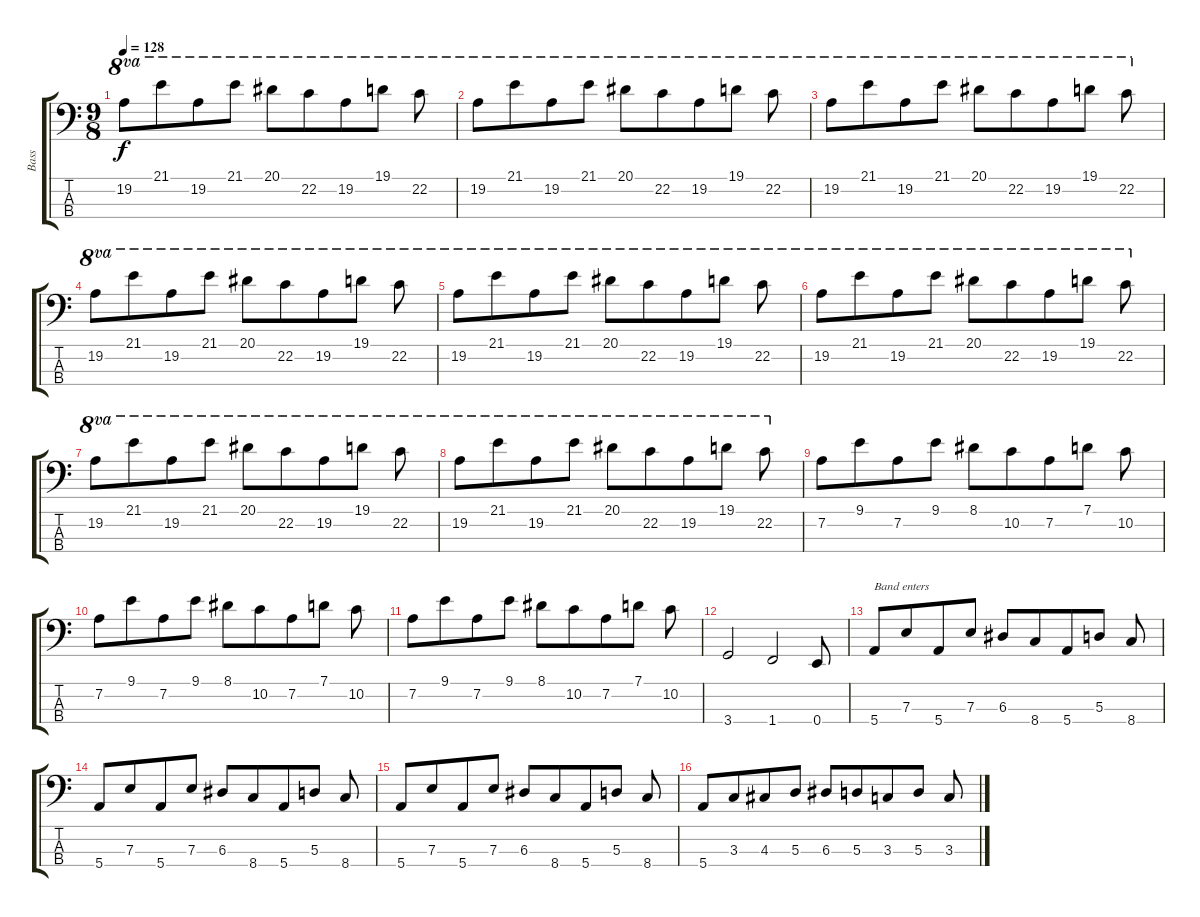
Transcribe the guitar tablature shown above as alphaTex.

\track ("Bass" "Bass") {instrument electricbassfinger}
\staff {score tabs}
\tuning (G2 D2 A1 E1) {hide}
\ts (9 8)
\tempo 128
\clef f4
\ks c
19.2.8{ot 8va dy f instrument electricbassfinger} 21.1.8{ot 8va} 19.2.8{ot 8va beam merge} 21.1.8{ot 8va beam split} 20.1.8{ot 8va} 22.2.8{ot 8va beam merge} 19.2.8{ot 8va} 19.1.8{ot 8va beam split} 22.2.8{ot 8va} |
19.2.8{ot 8va} 21.1.8{ot 8va} 19.2.8{ot 8va beam merge} 21.1.8{ot 8va beam split} 20.1.8{ot 8va} 22.2.8{ot 8va beam merge} 19.2.8{ot 8va} 19.1.8{ot 8va beam split} 22.2.8{ot 8va} |
19.2.8{ot 8va} 21.1.8{ot 8va} 19.2.8{ot 8va beam merge} 21.1.8{ot 8va beam split} 20.1.8{ot 8va} 22.2.8{ot 8va beam merge} 19.2.8{ot 8va} 19.1.8{ot 8va beam split} 22.2.8{ot 8va} |
19.2.8{ot 8va} 21.1.8{ot 8va} 19.2.8{ot 8va beam merge} 21.1.8{ot 8va beam split} 20.1.8{ot 8va} 22.2.8{ot 8va beam merge} 19.2.8{ot 8va} 19.1.8{ot 8va beam split} 22.2.8{ot 8va} |
19.2.8{ot 8va} 21.1.8{ot 8va} 19.2.8{ot 8va beam merge} 21.1.8{ot 8va beam split} 20.1.8{ot 8va} 22.2.8{ot 8va beam merge} 19.2.8{ot 8va} 19.1.8{ot 8va beam split} 22.2.8{ot 8va} |
19.2.8{ot 8va} 21.1.8{ot 8va} 19.2.8{ot 8va beam merge} 21.1.8{ot 8va beam split} 20.1.8{ot 8va} 22.2.8{ot 8va beam merge} 19.2.8{ot 8va} 19.1.8{ot 8va beam split} 22.2.8{ot 8va} |
19.2.8{ot 8va} 21.1.8{ot 8va} 19.2.8{ot 8va beam merge} 21.1.8{ot 8va beam split} 20.1.8{ot 8va} 22.2.8{ot 8va beam merge} 19.2.8{ot 8va} 19.1.8{ot 8va beam split} 22.2.8{ot 8va} |
19.2.8{ot 8va} 21.1.8{ot 8va} 19.2.8{ot 8va beam merge} 21.1.8{ot 8va beam split} 20.1.8{ot 8va} 22.2.8{ot 8va beam merge} 19.2.8{ot 8va} 19.1.8{ot 8va beam split} 22.2.8{ot 8va} |
7.2.8 9.1.8 7.2.8{beam merge} 9.1.8{beam split} 8.1.8 10.2.8{beam merge} 7.2.8 7.1.8{beam split} 10.2.8 |
7.2.8 9.1.8 7.2.8{beam merge} 9.1.8{beam split} 8.1.8 10.2.8{beam merge} 7.2.8 7.1.8{beam split} 10.2.8 |
7.2.8 9.1.8 7.2.8{beam merge} 9.1.8{beam split} 8.1.8 10.2.8{beam merge} 7.2.8 7.1.8{beam split} 10.2.8 |
3.4.2 1.4.2 0.4.8 |
5.4.8{txt "Band enters"} 7.3.8 5.4.8{beam merge} 7.3.8{beam split} 6.3.8 8.4.8{beam merge} 5.4.8 5.3.8{beam split} 8.4.8 |
5.4.8 7.3.8 5.4.8{beam merge} 7.3.8{beam split} 6.3.8 8.4.8{beam merge} 5.4.8 5.3.8{beam split} 8.4.8 |
5.4.8 7.3.8 5.4.8{beam merge} 7.3.8{beam split} 6.3.8 8.4.8{beam merge} 5.4.8 5.3.8{beam split} 8.4.8 |
5.4.8 3.3.8 4.3.8{beam merge} 5.3.8{beam split} 6.3.8 5.3.8{beam merge} 3.3.8 5.3.8{beam split} 3.3.8
